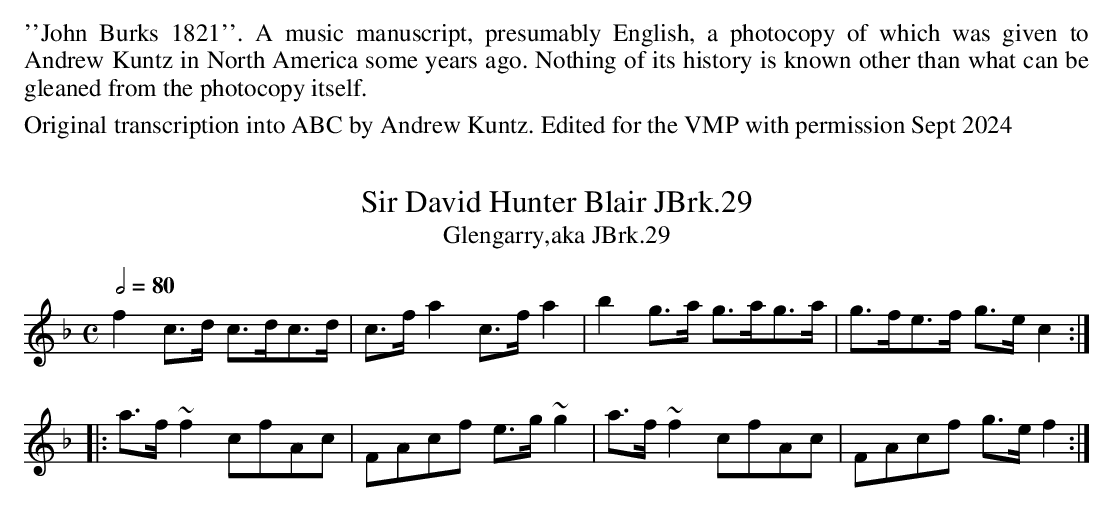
X:1
T:Sir David Hunter Blair JBrk.29
Q:1/2=80
T:Glengarry,aka JBrk.29
M:C
L:1/8
K:F
f2 c>d c>dc>d|c>f a2 c>f a2|b2 g>a g>ag>a|g>fe>f g>e c2:|
|:a>f~f2 cfAc|FAcf e>g ~g2|a>f ~f2 cfAc|FAcf g>e f2:|]
